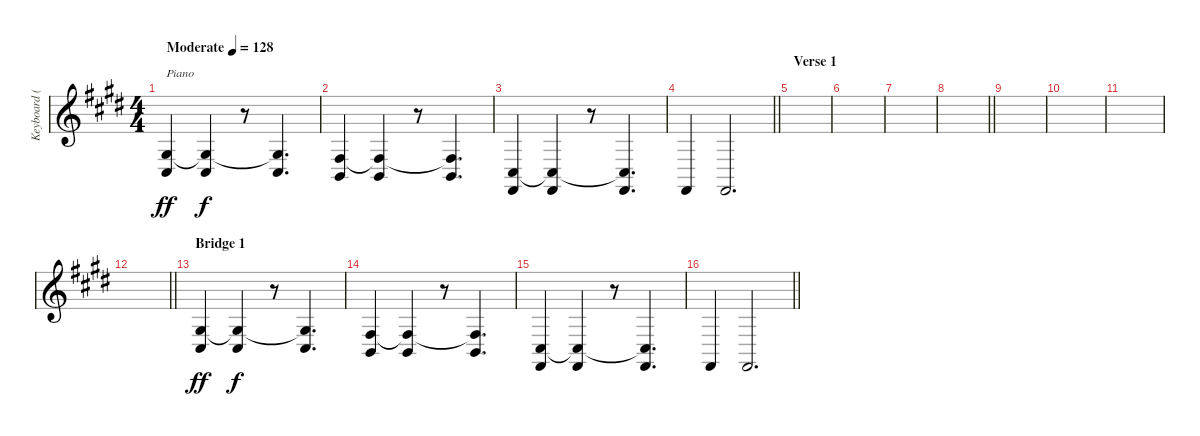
\track ("Keyboard (Piano, String)" "Keyboard (") {instrument brightacousticpiano}
\staff {score}
\tuning (E4 B3 G3 D3 A2 E2) {hide}
\ts (4 4)
\tempo (128 "Moderate")
\clef g2
\ks c#minor
(6.4 4.5).4{txt "Piano" dy ff instrument brightacousticpiano} (6.4{t} 4.5).4{dy f} r.8 (6.4{t} 4.5).4{d} |
(4.4 2.5).4 (4.4{t} 2.5).4 r.8 (4.4{t} 2.5).4{d} |
(4.5 2.6).4 (4.5{t} 2.6).4 r.8 (4.5{t} 2.6).4{d} |
\barLineRight lightlight
2.6.4 2.6.2{d} |
\section ("" "Verse 1")
|
|
|
\barLineRight lightlight
|
|
|
|
\barLineRight lightlight
|
\section ("" "Bridge 1")
(6.4 4.5).4{dy ff volume 10} (6.4{t} 4.5).4{dy f} r.8 (6.4{t} 4.5).4{d} |
(4.4 2.5).4 (4.4{t} 2.5).4 r.8 (4.4{t} 2.5).4{d} |
(4.5 2.6).4 (4.5{t} 2.6).4 r.8 (4.5{t} 2.6).4{d} |
\barLineRight lightlight
2.6.4 2.6.2{d}
